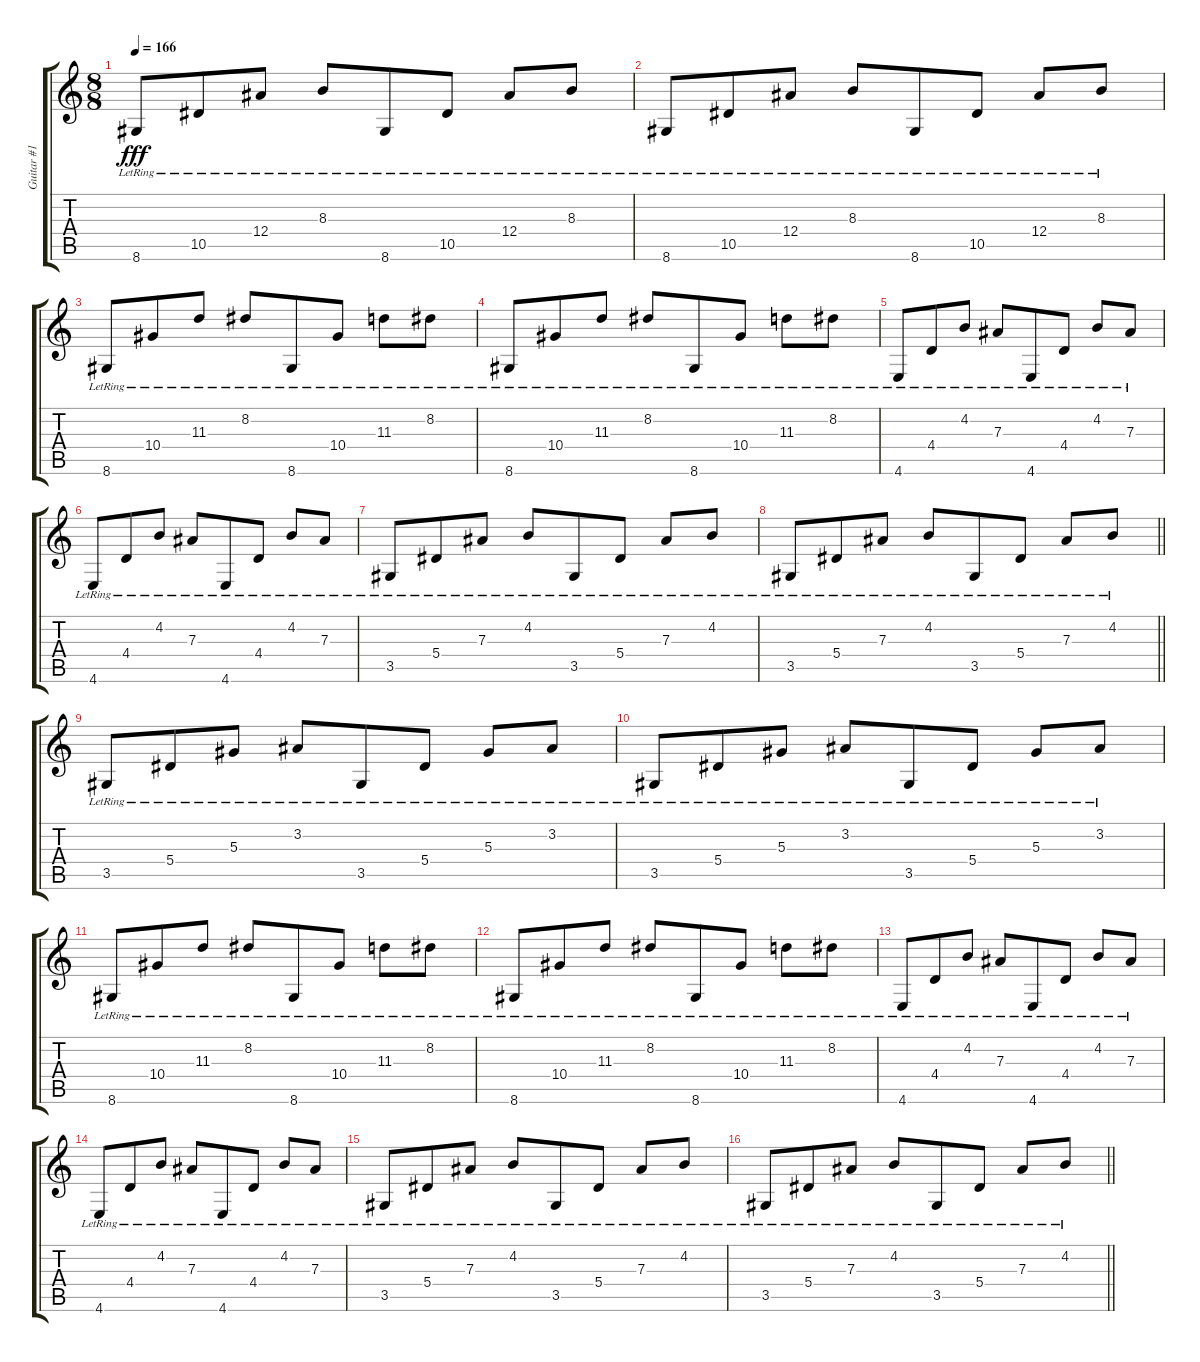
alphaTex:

\track ("Guitar #1" "Guitar #1") {instrument distortionguitar}
\staff {score tabs}
\tuning (C4 G3 Eb3 Bb2 F2 C2) {hide}
\ts (8 8)
\section ("" "")
\tempo 166
\clef g2
\ks c
8.6{lr}.8{dy fff} 10.5{lr}.8 12.4{lr}.8 8.3{lr}.8 8.6{lr}.8 10.5{lr}.8 12.4{lr}.8 8.3{lr}.8 |
8.6{lr}.8 10.5{lr}.8 12.4{lr}.8 8.3{lr}.8 8.6{lr}.8 10.5{lr}.8 12.4{lr}.8 8.3{lr}.8 |
8.6{lr}.8 10.4{lr}.8 11.3{lr}.8 8.2{lr}.8 8.6{lr}.8 10.4{lr}.8 11.3{lr}.8 8.2{lr}.8 |
8.6{lr}.8 10.4{lr}.8 11.3{lr}.8 8.2{lr}.8 8.6{lr}.8 10.4{lr}.8 11.3{lr}.8 8.2{lr}.8 |
4.6{lr}.8 4.4{lr}.8 4.2{lr}.8 7.3{lr}.8 4.6{lr}.8 4.4{lr}.8 4.2{lr}.8 7.3{lr}.8 |
4.6{lr}.8 4.4{lr}.8 4.2{lr}.8 7.3{lr}.8 4.6{lr}.8 4.4{lr}.8 4.2{lr}.8 7.3{lr}.8 |
3.5{lr}.8 5.4{lr}.8 7.3{lr}.8 4.2{lr}.8 3.5{lr}.8 5.4{lr}.8 7.3{lr}.8 4.2{lr}.8 |
\barLineRight lightlight
3.5{lr}.8 5.4{lr}.8 7.3{lr}.8 4.2{lr}.8 3.5{lr}.8 5.4{lr}.8 7.3{lr}.8 4.2{lr}.8 |
3.5{lr}.8 5.4{lr}.8 5.3{lr}.8 3.2{lr}.8 3.5{lr}.8 5.4{lr}.8 5.3{lr}.8 3.2{lr}.8 |
3.5{lr}.8 5.4{lr}.8 5.3{lr}.8 3.2{lr}.8 3.5{lr}.8 5.4{lr}.8 5.3{lr}.8 3.2{lr}.8 |
8.6{lr}.8 10.4{lr}.8 11.3{lr}.8 8.2{lr}.8 8.6{lr}.8 10.4{lr}.8 11.3{lr}.8 8.2{lr}.8 |
8.6{lr}.8 10.4{lr}.8 11.3{lr}.8 8.2{lr}.8 8.6{lr}.8 10.4{lr}.8 11.3{lr}.8 8.2{lr}.8 |
4.6{lr}.8 4.4{lr}.8 4.2{lr}.8 7.3{lr}.8 4.6{lr}.8 4.4{lr}.8 4.2{lr}.8 7.3{lr}.8 |
4.6{lr}.8 4.4{lr}.8 4.2{lr}.8 7.3{lr}.8 4.6{lr}.8 4.4{lr}.8 4.2{lr}.8 7.3{lr}.8 |
3.5{lr}.8 5.4{lr}.8 7.3{lr}.8 4.2{lr}.8 3.5{lr}.8 5.4{lr}.8 7.3{lr}.8 4.2{lr}.8 |
\barLineRight lightlight
3.5{lr}.8 5.4{lr}.8 7.3{lr}.8 4.2{lr}.8 3.5{lr}.8 5.4{lr}.8 7.3{lr}.8 4.2{lr}.8
